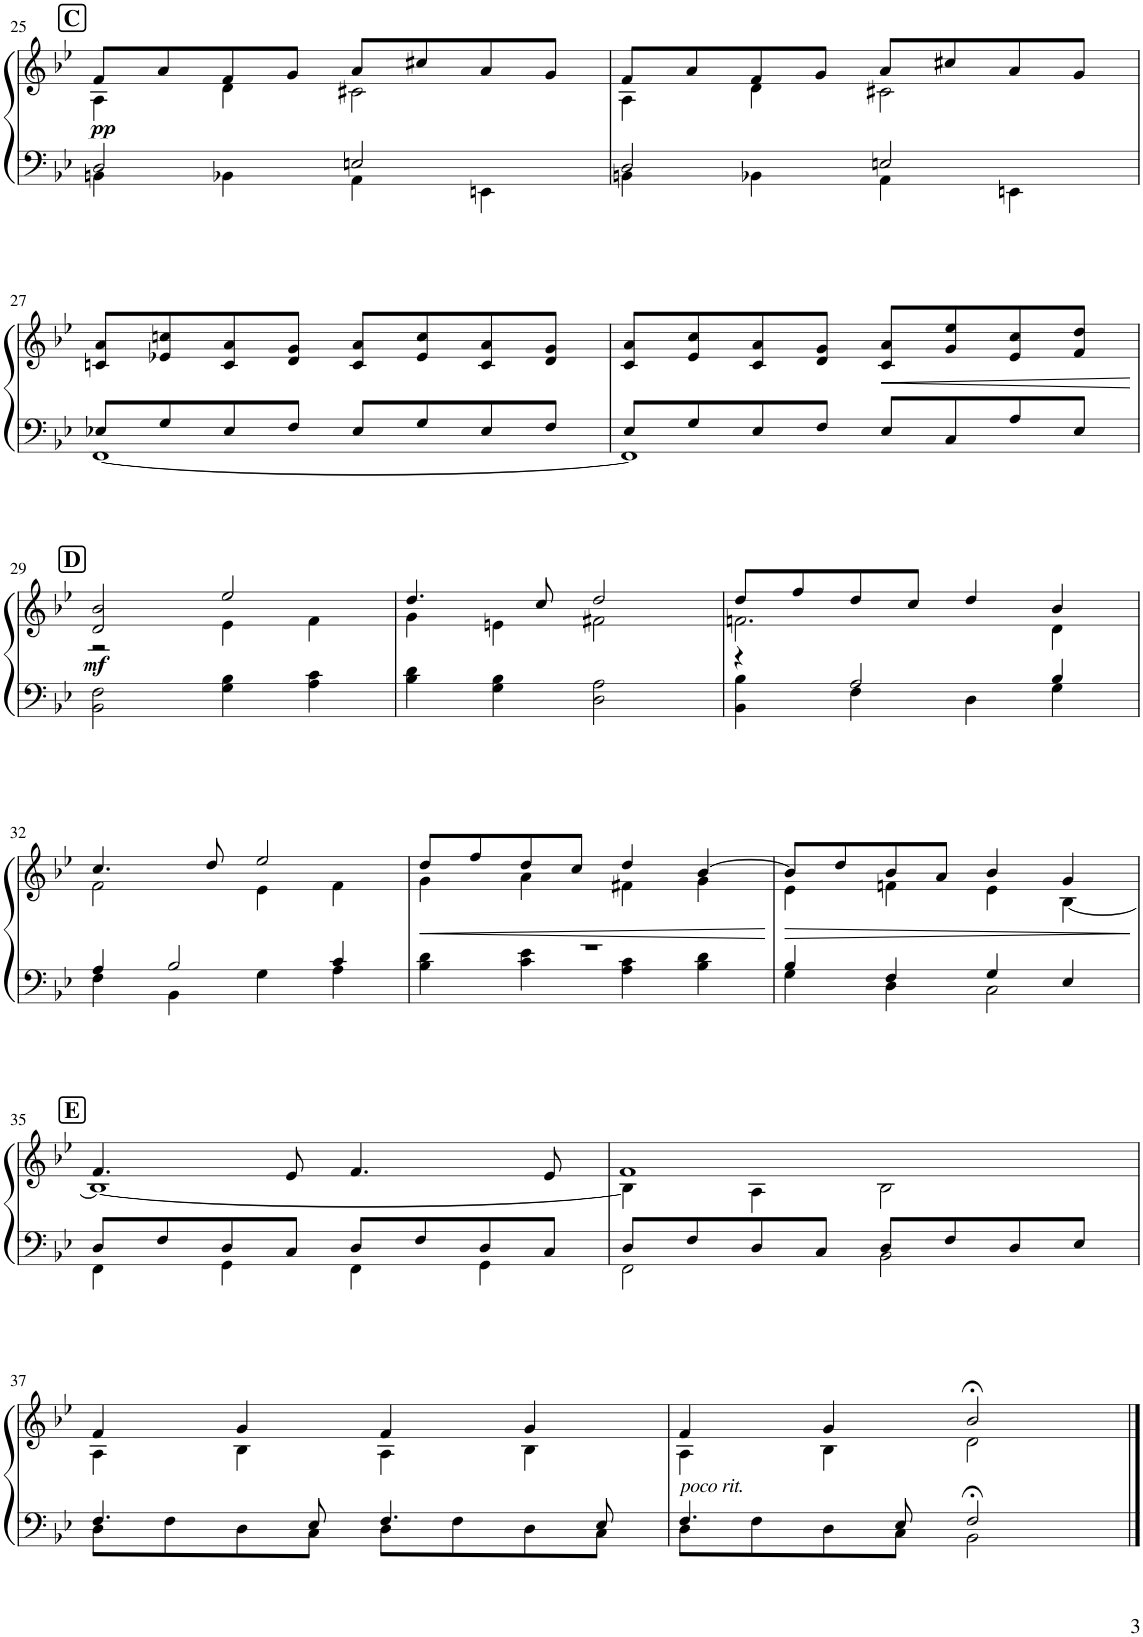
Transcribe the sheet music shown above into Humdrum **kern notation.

**kern	**kern	**dynam
*part1	*part1	*part1
*staff2	*staff1	*staff1/2
*I"PIANO	*	*
*I'Pno	*	*
!!LO:PB:g=z
*clefF4	*clefG2	*
*k[b-e-]	*k[b-e-]	*
*M4/4	*M4/4	*
=25	=25	=25
*^	*^	*
!	!	!	!	!LO:DY:b
2D/	4BBn\	8f/L	4A\	pp
.	.	8a/	.	.
.	4BB-X\	8f/	4d\	.
.	.	8g/J	.	.
2En/	4AA\	8a/L	2c#X\	.
.	.	8cc#X/	.	.
.	4EEn\	8a/	.	.
.	.	8g/J	.	.
=26	=26	=26	=26	=26
2D/	4BBn\	8f/L	4A\	.
.	.	8a/	.	.
.	4BB-X\	8f/	4d\	.
.	.	8g/J	.	.
2En/	4AA\	8a/L	2c#X\	.
.	.	8cc#X/	.	.
.	4EEn\	8a/	.	.
.	.	8g/J	.	.
*	*	*v	*v	*
!!LO:LB:g=z
=27	=27	=27	=27
8E-X/L	[1FF	8cn/ 8a/L	.
8G/	.	8e-X/ 8ccn/	.
8E-/	.	8c/ 8a/	.
8F/J	.	8d/ 8g/J	.
8E-/L	.	8c/ 8a/L	.
8G/	.	8e-/ 8cc/	.
8E-/	.	8c/ 8a/	.
8F/J	.	8d/ 8g/J	.
=28	=28	=28	=28
8E-/L	1FF]	8c/ 8a/L	.
8G/	.	8e-/ 8cc/	.
8E-/	.	8c/ 8a/	.
8F/J	.	8d/ 8g/J	.
!	!	!	!LO:HP:b
8E-/L	.	8c/ 8a/L	<
8C/	.	8g/ 8ee-/	.
8A/	.	8e-/ 8cc/	.
8E-/J	.	8f/ 8dd/J	.
*v	*v	*	*
.	.	[
!!LO:LB:g=z
=29	=29	=29
*	*^	*
!	!	!	!LO:DY:b
2BB-\ 2F\	2d/ 2b-/	2r	mf
4G\ 4B-\	2ee-/	4e-\	.
4A\ 4c\	.	4f\	.
=30	=30	=30	=30
4B-\ 4d\	4.dd/	4g\	.
4G\ 4B-\	.	4en\	.
.	8cc/	.	.
2D\ 2A\	2dd/	2f#X\	.
=31	=31	=31	=31
*^	*	*	*
4r	4BB-\ 4B-\	8dd/L	2.fn\	.
.	.	8ff/	.	.
2A/	4F\	8dd/	.	.
.	.	8cc/J	.	.
.	4D\	4dd/	.	.
4B-/	4G\	4b-/	4d\	.
!!LO:LB:g=z	!!
=32	=32	=32	=32	=32
4A/	4F\	4.cc/	2f\	.
2B-/	4BB-\	.	.	.
.	.	8dd/	.	.
.	4G\	2ee-/	4e-\	.
4c/	4A\	.	4f\	.
=33	=33	=33	=33	=33
!	!	!	!	!LO:HP:b
1r	4B-\ 4d\	8dd/L	4g\	<
.	.	8ff/	.	.
.	4c\ 4e-\	8dd/	4a\	.
.	.	8cc/J	.	.
.	4A\ 4c\	4dd/	4f#X\	.
.	4B-\ 4d\	[4b-/	4g\	.
*v	*v	*	*	*
*	*v	*v	*
.	.	[
=34	=34	=34
*^	*	*
!	!	!	!LO:HP:b
*	*	*^	*
4B-/	4G\	8b-/L]	4e-\	>
.	.	8dd/	.	.
4F/	4D\	8b-/	4fn\	.
.	.	8a/J	.	.
4G/	2C\	4b-/	4e-\	.
4E-/	.	4g/	[4B-\	.
*v	*v	*	*	*
*	*v	*v	*
.	.	]
!!LO:LB:g=z
=35	=35	=35
*^	*^	*
8D/L	4FF\	4.f/	1B-_	.
8F/	.	.	.	.
8D/	4GG\	.	.	.
8C/J	.	8e-/	.	.
8D/L	4FF\	4.f/	.	.
8F/	.	.	.	.
8D/	4GG\	.	.	.
8C/J	.	8e-/	.	.
=36	=36	=36	=36	=36
8D/L	2FF\	1f	4B-\]	.
8F/	.	.	.	.
8D/	.	.	4A\	.
8C/J	.	.	.	.
8D/L	2BB-\	.	2B-\	.
8F/	.	.	.	.
8D/	.	.	.	.
8E-/J	.	.	.	.
!!LO:LB:g=z	!!
=37	=37	=37	=37	=37
4.F/	8D\L	4f/	4A\	.
.	8F\	.	.	.
.	8D\	4g/	4B-\	.
8E-/	8C\J	.	.	.
4.F/	8D\L	4f/	4A\	.
.	8F\	.	.	.
.	8D\	4g/	4B-\	.
8E-/	8C\J	.	.	.
=38	=38	=38	=38	=38
!	!	!LO:TX:b:i:t=poco rit.	!	!
4.F/	8D\L	4f/	4A\	.
.	8F\	.	.	.
.	8D\	4g/	4B-\	.
8E-/	8C\J	.	.	.
2F;</	2BB-\	2b-;</	2d\	.
*v	*v	*	*	*
*	*v	*v	*
==	==	==
*-	*-	*-
